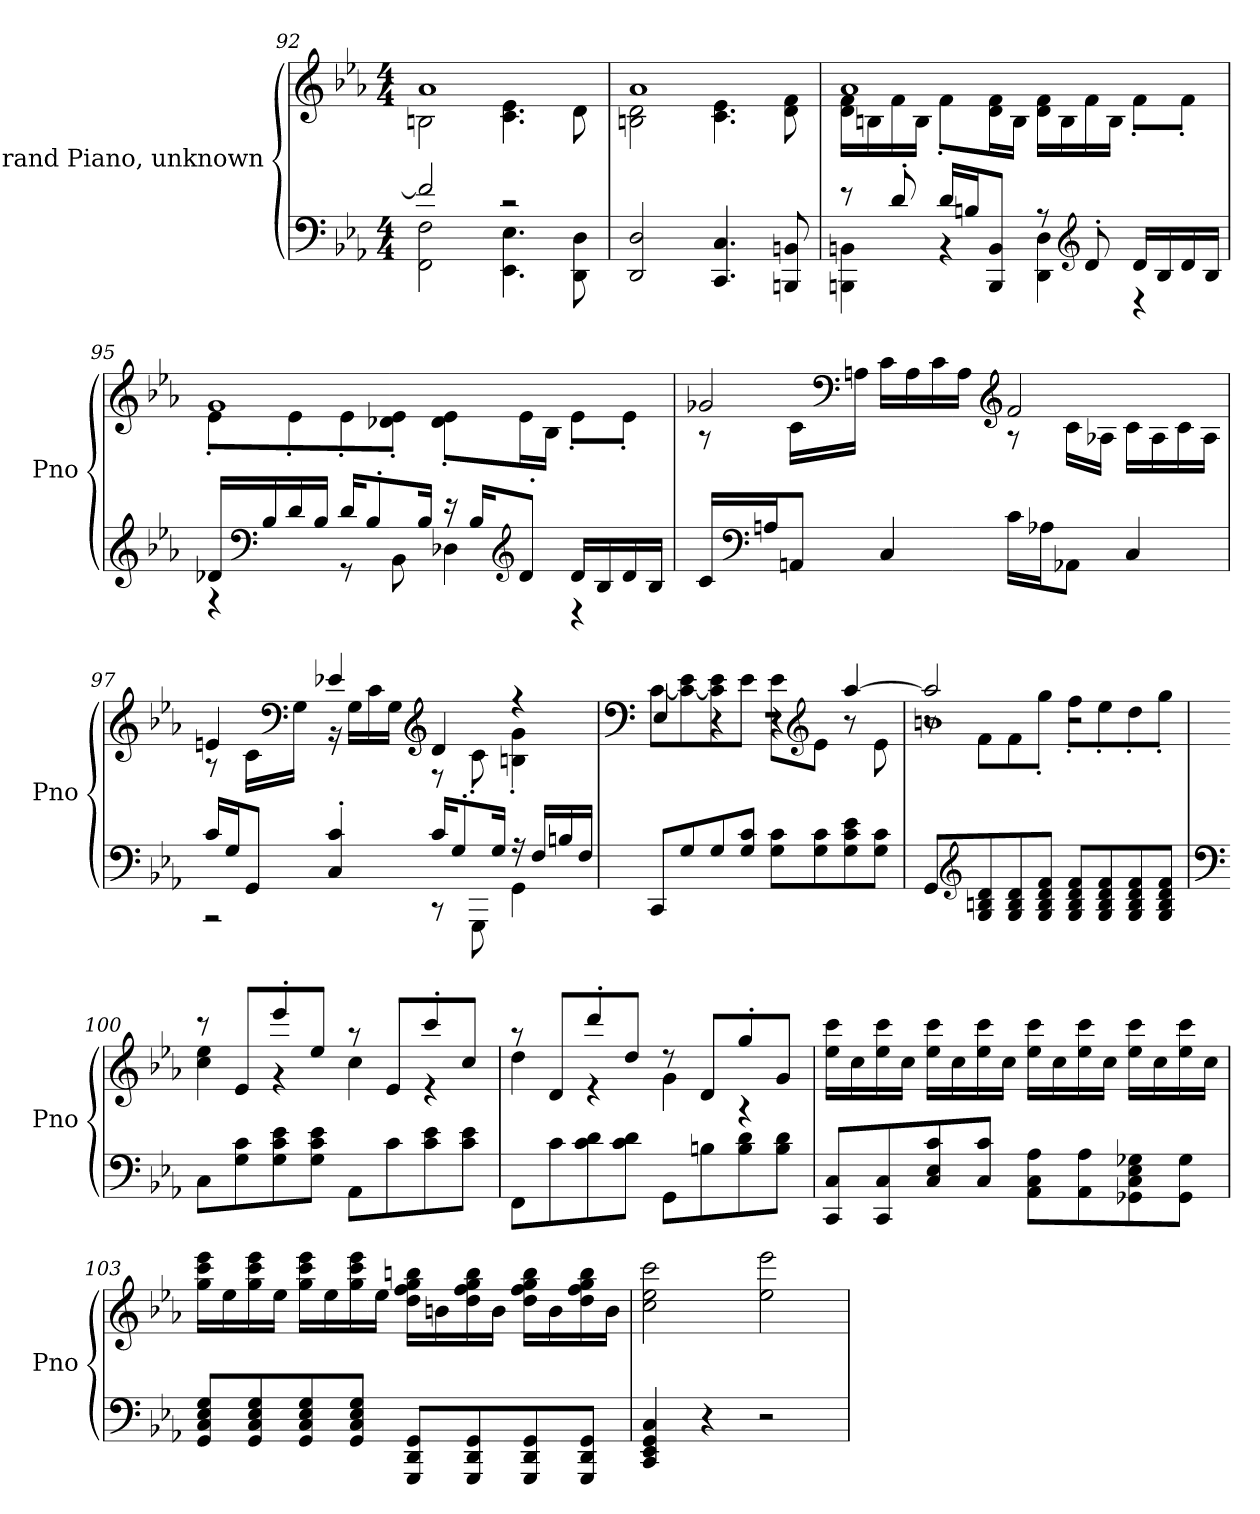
**kern	**kern
*part1	*part1
*staff2	*staff1
*I"Grand Piano, unknown	*
*I'Pno	*
*clefF4	*clefG2
*k[b-e-a-]	*k[b-e-a-]
*M4/4	*M4/4
=92	=92
*^	*^
2f/]	2FF\ 2F\	1a-	2Bn\
2r	4.EE-\ 4.E-\	.	4.c\ 4.e-\
.	8DD\ 8D\	.	8d\
*v	*v	*	*
=93	=93	=93
2DD/ 2D/	1a-	2Bn\ 2d\
4.CC/ 4.C/	.	4.c\ 4.e-\
8BBBn/ 8BBn/	.	8d\ 8f\
!!LO:LB:g=z	!!
=94	=94	=94
*^	*	*
8r	4BBBn\ 4BBn\	1a-	16d\ 16f\LL
.	.	.	16Bn\
8d'/	.	.	16f\
.	.	.	16B\JJ
16d/LL	4r	.	8f'\L
16Bn/J	.	.	.
8BBB/ 8BB/J	.	.	16d\ 16f\L
.	.	.	16B\JJ
8r	4DD\ 4D\	.	16d\ 16f\LL
.	.	.	16B\
*clefG2	*	*	*
8d'/	.	.	16f\
.	.	.	16B\JJ
16d/LL	4r	.	8f'\L
16B/	.	.	.
16d/	.	.	8f'\J
16B/JJ	.	.	.
=95	=95	=95	=95
16d-X/LL	4r	1g	8e-'\L
*clefF4	*	*	*
16B-/	.	.	.
16d-/	.	.	8e-'\
16B-/JJ	.	.	.
16d-/KL	8r	.	8e-'\
8B-'/	.	.	.
.	8BB-\	.	8d-X\' 8e-\'J
16B-/Jk	.	.	.
16r	4D-X\	.	8d-\' 8e-\'L
16B-/KL	.	.	.
*clefG2	*	*	*
8d-'/J	.	.	16e-\L
.	.	.	16B-\JJ
16d-/LL	4r	.	8e-'\L
16B-/	.	.	.
16d-/	.	.	8e-'\J
16B-/JJ	.	.	.
*v	*v	*	*
!!LO:LB:g=z	!!
=96	=96	=96
16c/LL	2g-X/	8r
*clefF4	*	*
16An/J	.	.
8AAn/J	.	16c\LL
*	*clefF4	*
.	.	16An\JJ
4C/	.	16c\LL
.	.	16A\
.	.	16c\
.	.	16A\JJ
*	*clefG2	*
16c\LL	2f/	8r
16A-X\J	.	.
8AA-X\J	.	16c\LL
.	.	16A-X\JJ
4C/	.	16c\LL
.	.	16A-\
.	.	16c\
.	.	16A-\JJ
=97	=97	=97
*^	*	*
16c/LL	2r	4en/	8r
16G/J	.	.	.
8GG/J	.	.	16c\LL
*	*	*clefF4	*
.	.	.	16G\JJ
4C/' 4c/'	.	4e-X/	16r
.	.	.	16G\LL
.	.	.	16c\
.	.	.	16G\JJ
*	*	*clefG2	*
16c/KL	8r	4d/	8r
8G'/	.	.	.
.	8GGG\	.	8c'\
16G/Jk	.	.	.
16r	4GG\	4r	4Bn\' 4g\'
16F/LL	.	.	.
16Bn/	.	.	.
16F/JJ	.	.	.
*v	*v	*	*
*	*v	*v
!!LO:LB:g=z
=98	=98
*	*clefF4
*	*^
*	*	*^
8CC/L	1r	[8c\L	4E-/
8G/	.	8c\_ 8e-\	.
8G/	.	8c\] 8e-\	4r
8G/ 8c/J	.	8e-\J	.
8G\ 8c\L	.	8e-\L	4r
*	*clefG2	*	*
8G\ 8c\	.	8e-\J	.
8G\ 8c\ 8e-\	.	8r	[4aa-/
8G\ 8c\J	.	8e-\	.
=99	=99	=99	=99
8GG/L	1bn	8r	2aa-/]
*clefG2	*	*	*
8G/ 8Bn/ 8d/	.	8f\L	.
8G/ 8B/ 8d/	.	8f\	.
8G/ 8B/ 8d/ 8f/J	.	8gg'\J	.
8G/ 8B/ 8d/ 8f/L	.	8ff'\L	2r
8G/ 8B/ 8d/ 8f/	.	8ee-'\	.
8G/ 8B/ 8d/ 8f/	.	8dd'\	.
8G/ 8B/ 8d/ 8f/J	.	8gg'\J	.
*	*v	*v	*v
=100	=100
*clefF4	*
*	*^
8C\L	8r	4cc\ 4ee-\
8G\ 8c\	8e-/L	.
8G\ 8c\ 8e-\	8eee-'/	4r
8G\ 8c\ 8e-\J	8ee-/J	.
8AA-\L	8r	4cc\
8c\	8e-/L	.
8c\ 8e-\	8ccc'/	4r
8c\ 8e-\J	8cc/J	.
!!LO:PB:g=z	!!
=101	=101	=101
8FF\L	8r	4dd\
8c\	8d/L	.
8c\ 8d\	8ddd'/	4r
8c\ 8d\J	8dd/J	.
8GG\L	8r	4g\
8Bn\	8d/L	.
8B\ 8d\	8gg'/	4r
8B\ 8d\J	8g/J	.
*	*v	*v
=102	=102
8CC/ 8C/L	16ee-\ 16ccc\LL
.	16cc\
8CC/ 8C/	16ee-\ 16ccc\
.	16cc\JJ
8C/ 8E-/ 8c/	16ee-\ 16ccc\LL
.	16cc\
8C/ 8c/J	16ee-\ 16ccc\
.	16cc\JJ
8AA-\ 8C\ 8A-\L	16ee-\ 16ccc\LL
.	16cc\
8AA-\ 8A-\	16ee-\ 16ccc\
.	16cc\JJ
8GG-X\ 8C\ 8E-\ 8G-X\	16ee-\ 16ccc\LL
.	16cc\
8GG-\ 8G-\J	16ee-\ 16ccc\
.	16cc\JJ
!!LO:LB:g=z
=103	=103
8GG/ 8C/ 8E-/ 8G/L	16gg\ 16ccc\ 16eee-\LL
.	16ee-\
8GG/ 8C/ 8E-/ 8G/	16gg\ 16ccc\ 16eee-\
.	16ee-\JJ
8GG/ 8C/ 8E-/ 8G/	16gg\ 16ccc\ 16eee-\LL
.	16ee-\
8GG/ 8C/ 8E-/ 8G/J	16gg\ 16ccc\ 16eee-\
.	16ee-\JJ
8GGG/ 8DD/ 8GG/L	16dd\ 16ff\ 16gg\ 16bbn\LL
.	16bn\
8GGG/ 8DD/ 8GG/	16dd\ 16ff\ 16gg\ 16bb\
.	16b\JJ
8GGG/ 8DD/ 8GG/	16dd\ 16ff\ 16gg\ 16bb\LL
.	16b\
8GGG/ 8DD/ 8GG/J	16dd\ 16ff\ 16gg\ 16bb\
.	16b\JJ
=104	=104
4CC/ 4EE-/ 4GG/ 4C/	2cc\ 2ee-\ 2ccc\
4r	.
2r	2ee-\ 2eee-\
=	=
*-	*-
